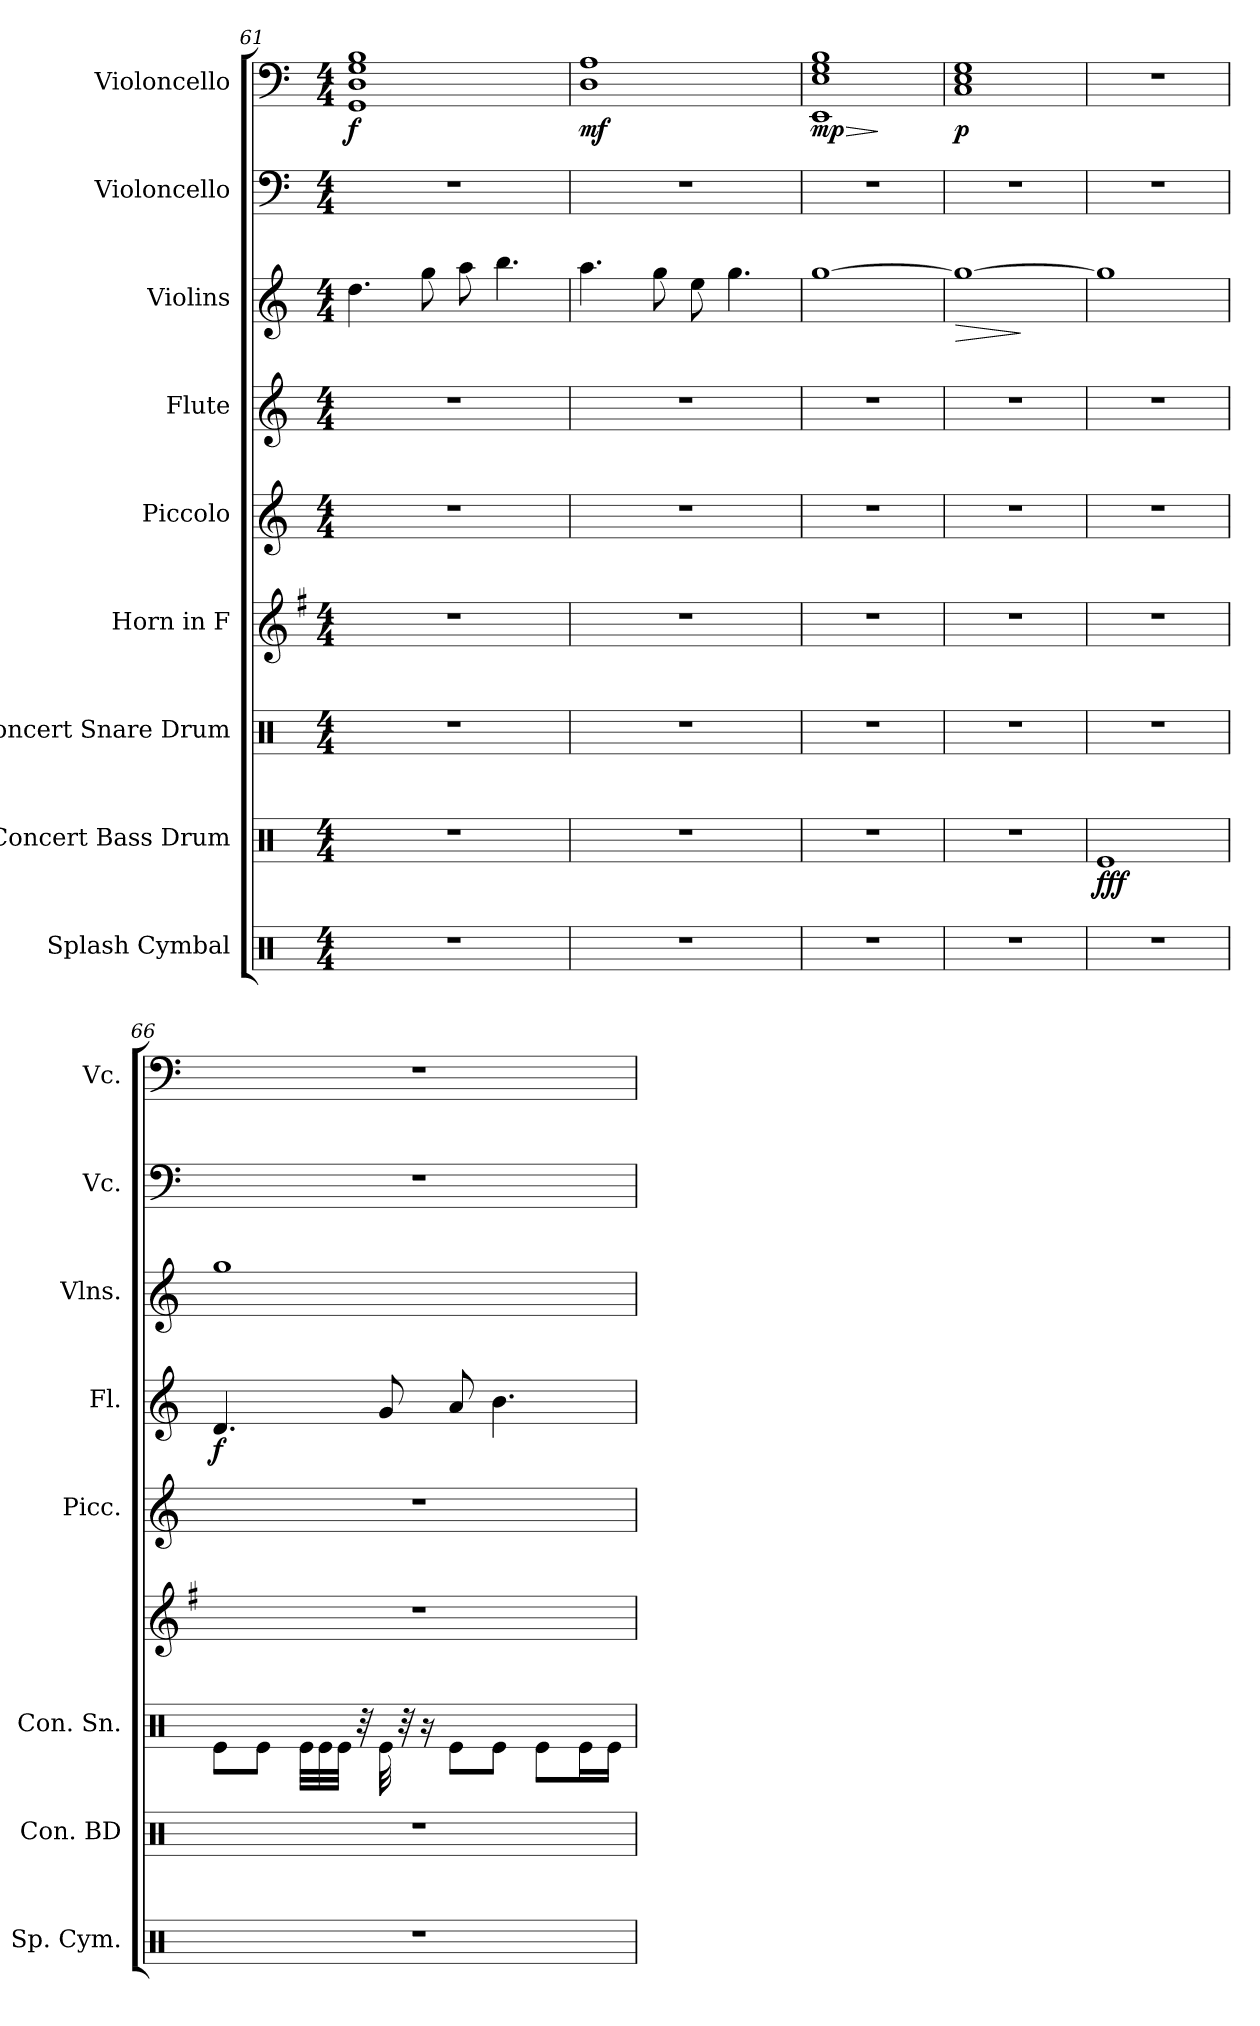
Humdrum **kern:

**kern	**kern	**dynam	**kern	**kern	**kern	**kern	**dynam	**kern	**dynam	**kern	**kern	**dynam
*part9	*part8	*part8	*part7	*part6	*part5	*part4	*part4	*part3	*part3	*part2	*part1	*part1
*staff9	*staff8	*staff8	*staff7	*staff6	*staff5	*staff4	*staff4	*staff3	*staff3	*staff2	*staff1	*staff1
*I"Splash Cymbal	*I"Concert Bass Drum	*	*I"Concert Snare Drum	*I"Horn in F	*I"Piccolo	*I"Flute	*	*I"Violins	*	*I"Violoncello	*I"Violoncello	*
*I'Sp. Cym.	*I'Con. BD	*	*I'Con. Sn.	*	*I'Picc.	*I'Fl.	*	*I'Vlns.	*	*I'Vc.	*I'Vc.	*
*clefX	*clefX	*	*clefX	*clefG2	*clefG2	*clefG2	*	*clefG2	*	*clefF4	*clefF4	*
*	*	*	*	*ITrd4c7	*ITrd-7c-12	*	*	*	*	*	*	*
*k[]	*k[]	*	*k[]	*k[]	*k[]	*k[]	*	*k[]	*	*k[]	*k[]	*
*M4/4	*M4/4	*	*M4/4	*M4/4	*M4/4	*M4/4	*	*M4/4	*	*M4/4	*M4/4	*
=61	=61	=61	=61	=61	=61	=61	=61	=61	=61	=61	=61	=61
!	!	!	!	!	!	!	!	!	!	!	!	!LO:DY:b
1r	1r	.	1r	1r	1r	1r	.	4.dd\	.	1r	1GG 1D 1G 1B	f
.	.	.	.	.	.	.	.	8gg\	.	.	.	.
.	.	.	.	.	.	.	.	8aa\	.	.	.	.
.	.	.	.	.	.	.	.	4.bb\	.	.	.	.
=62	=62	=62	=62	=62	=62	=62	=62	=62	=62	=62	=62	=62
!	!	!	!	!	!	!	!	!	!	!	!	!LO:DY:b
1r	1r	.	1r	1r	1r	1r	.	4.aa\	.	1r	1D 1A	mf
.	.	.	.	.	.	.	.	8gg\	.	.	.	.
.	.	.	.	.	.	.	.	8ee\	.	.	.	.
.	.	.	.	.	.	.	.	4.gg\	.	.	.	.
=63	=63	=63	=63	=63	=63	=63	=63	=63	=63	=63	=63	=63
!	!	!	!	!	!	!	!	!	!	!	!	!LO:HP:b
!	!	!	!	!	!	!	!	!	!	!	!	!LO:DY:n=1:b
1r	1r	.	1r	1r	1r	1r	.	[1gg	.	1r	1EE 1E 1G 1B	> mp
.	.	.	.	.	.	.	.	.	.	.	.	]
=64	=64	=64	=64	=64	=64	=64	=64	=64	=64	=64	=64	=64
!	!	!	!	!	!	!	!	!	!LO:HP:b	!	!	!LO:DY:b
1r	1r	.	1r	1r	1r	1r	.	1gg_	>	1r	1C 1E 1G	p
.	.	.	.	.	.	.	.	.	]	.	.	.
=65	=65	=65	=65	=65	=65	=65	=65	=65	=65	=65	=65	=65
*	*	*	*	*	*	*	*	*	*	*	*MM40	*
!	!	!LO:DY:b	!	!	!	!	!	!	!	!	!	!
1r	1Re	fff	1r	1r	1r	1r	.	1gg]	.	1r	1r	.
!!LO:PB:g=z
=66	=66	=66	=66	=66	=66	=66	=66	=66	=66	=66	=66	=66
*	*	*	*	*	*	*	*	*	*	*	*MM100	*
!	!	!	!	!	!	!	!LO:DY:b	!	!	!	!	!
1r	1r	.	8Re\L	1r	1r	4.d/	f	1gg	.	1r	1r	.
.	.	.	8Re\J	.	.	.	.	.	.	.	.	.
.	.	.	32Re\LLL	.	.	.	.	.	.	.	.	.
.	.	.	32Re\	.	.	.	.	.	.	.	.	.
.	.	.	32Re\JJJ	.	.	.	.	.	.	.	.	.
.	.	.	32r	.	.	.	.	.	.	.	.	.
.	.	.	32Re\	.	.	8g/	.	.	.	.	.	.
.	.	.	32r	.	.	.	.	.	.	.	.	.
.	.	.	16r	.	.	.	.	.	.	.	.	.
.	.	.	8Re\L	.	.	8a/	.	.	.	.	.	.
.	.	.	8Re\J	.	.	4.b\	.	.	.	.	.	.
.	.	.	8Re\L	.	.	.	.	.	.	.	.	.
.	.	.	16Re\L	.	.	.	.	.	.	.	.	.
.	.	.	16Re\JJ	.	.	.	.	.	.	.	.	.
=	=	=	=	=	=	=	=	=	=	=	=	=
*-	*-	*-	*-	*-	*-	*-	*-	*-	*-	*-	*-	*-
